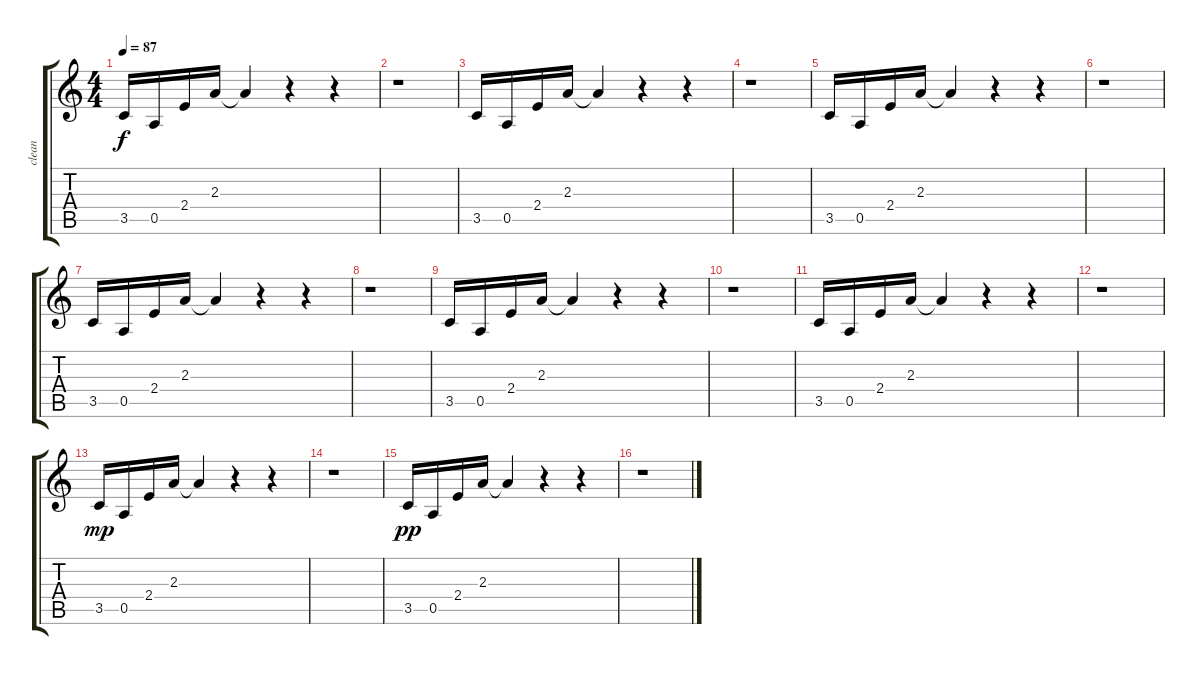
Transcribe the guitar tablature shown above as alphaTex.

\track ("clean" "clean") {instrument electricguitarclean}
\staff {score tabs}
\tuning (E4 B3 G3 D3 A2 E2) {hide}
\ts (4 4)
\tempo 87
\clef g2
\ks c
3.5.16{dy f} 0.5.16 2.4.16 2.3.16 2.3{t}.4 r.4 r.4 |
r.1 |
3.5.16 0.5.16 2.4.16 2.3.16 2.3{t}.4 r.4 r.4 |
r.1 |
3.5.16 0.5.16 2.4.16 2.3.16 2.3{t}.4 r.4 r.4 |
r.1 |
3.5.16 0.5.16 2.4.16 2.3.16 2.3{t}.4 r.4 r.4 |
r.1 |
3.5.16 0.5.16 2.4.16 2.3.16 2.3{t}.4 r.4 r.4 |
r.1 |
3.5.16 0.5.16 2.4.16 2.3.16 2.3{t}.4 r.4 r.4 |
r.1 |
3.5.16{dy mp} 0.5.16 2.4.16 2.3.16 2.3{t}.4 r.4 r.4 |
r.1 |
3.5.16{dy pp} 0.5.16 2.4.16 2.3.16 2.3{t}.4 r.4 r.4 |
r.1
